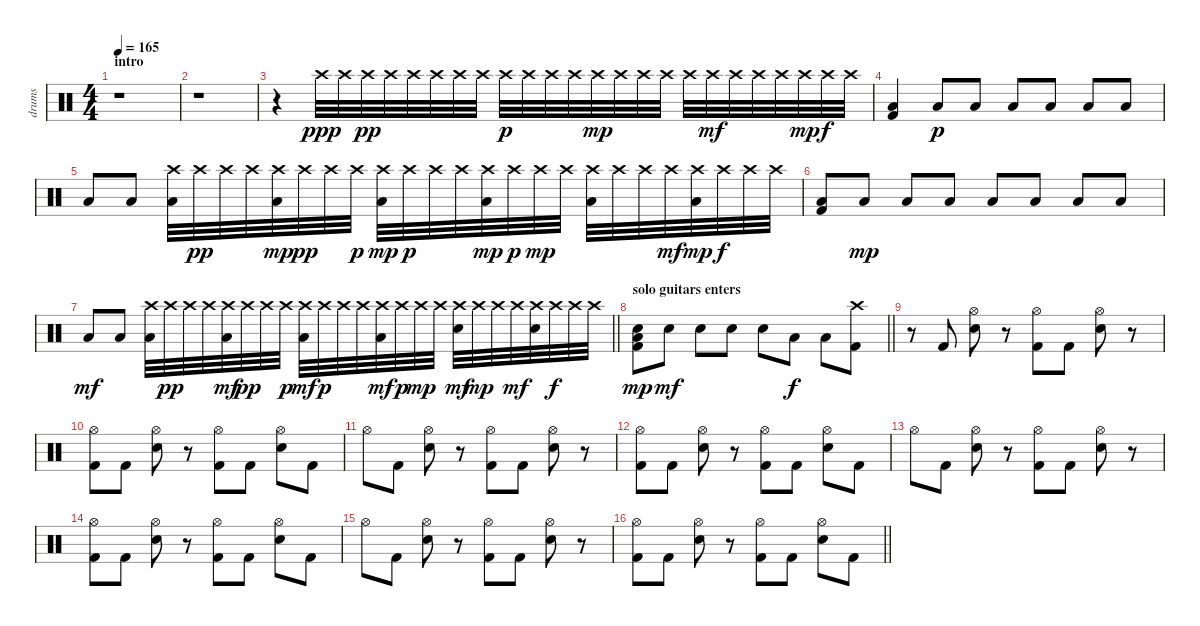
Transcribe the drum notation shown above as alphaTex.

\track ("drums" "drums") {instrument percussion}
\staff {score}
\articulation defaults
\ts (4 4)
\section ("" "intro")
\tempo 165
\clef neutral
\ks c
r.1{dy ppp} |
r.1 |
r.4 "Crash high (hit)".32 "Crash high (hit)".32 "Crash high (hit)".32{dy pp} "Crash high (hit)".32 "Crash high (hit)".32 "Crash high (hit)".32 "Crash high (hit)".32 "Crash high (hit)".32 "Crash high (hit)".32{dy p} "Crash high (hit)".32 "Crash high (hit)".32 "Crash high (hit)".32 "Crash high (hit)".32{dy mp} "Crash high (hit)".32 "Crash high (hit)".32 "Crash high (hit)".32 "Crash high (hit)".32 "Crash high (hit)".32{dy mf} "Crash high (hit)".32 "Crash high (hit)".32 "Crash high (hit)".32 "Crash high (hit)".32{dy mp} "Crash high (hit)".32{dy f} "Crash high (hit)".32 |
("Low Floor Tom (hit)" "Kick (hit) 2").4 "Low Floor Tom (hit)".8{dy p} "Low Floor Tom (hit)".8 "Low Floor Tom (hit)".8 "Low Floor Tom (hit)".8 "Low Floor Tom (hit)".8 "Low Floor Tom (hit)".8 |
"Low Floor Tom (hit)".8 "Low Floor Tom (hit)".8 ("Crash high (hit)" "Low Floor Tom (hit)").32 "Crash high (hit)".32{dy pp} "Crash high (hit)".32 "Crash high (hit)".32 ("Crash high (hit)" "Low Floor Tom (hit)").32{dy mp} "Crash high (hit)".32{dy pp} "Crash high (hit)".32 "Crash high (hit)".32{dy p} ("Crash high (hit)" "Low Floor Tom (hit)").32{dy mp} "Crash high (hit)".32{dy p} "Crash high (hit)".32 "Crash high (hit)".32 ("Crash high (hit)" "Low Floor Tom (hit)").32{dy mp} "Crash high (hit)".32{dy p} "Crash high (hit)".32{dy mp} "Crash high (hit)".32 ("Crash high (hit)" "Low Floor Tom (hit)").32 "Crash high (hit)".32 "Crash high (hit)".32 "Crash high (hit)".32{dy mf} ("Crash high (hit)" "Low Floor Tom (hit)").32{dy mp} "Crash high (hit)".32{dy f} "Crash high (hit)".32 "Crash high (hit)".32 |
("Low Floor Tom (hit)" "Kick (hit) 2").8 "Low Floor Tom (hit)".8{dy mp} "Low Floor Tom (hit)".8 "Low Floor Tom (hit)".8 "Low Floor Tom (hit)".8 "Low Floor Tom (hit)".8 "Low Floor Tom (hit)".8 "Low Floor Tom (hit)".8 |
\barLineRight lightlight "Low Floor Tom (hit)".8{dy mf} "Low Floor Tom (hit)".8
("Crash high (hit)" "Low Floor Tom (hit)").32 "Crash high (hit)".32{dy pp} "Crash high (hit)".32 "Crash high (hit)".32 ("Crash high (hit)" "Low Floor Tom (hit)").32{dy mf} "Crash high (hit)".32{dy pp} "Crash high (hit)".32 "Crash high (hit)".32{dy p} ("Crash high (hit)" "Low Floor Tom (hit)").32{dy mf} "Crash high (hit)".32{dy p} "Crash high (hit)".32 "Crash high (hit)".32 ("Crash high (hit)" "Low Floor Tom (hit)").32{dy mf} "Crash high (hit)".32{dy p} "Crash high (hit)".32{dy mp} "Crash high (hit)".32 ("Crash high (hit)" "Snare (hit) 2").32{dy mf} "Crash high (hit)".32{dy mp} "Crash high (hit)".32 "Crash high (hit)".32{dy mf} ("Crash high (hit)" "Snare (hit) 2").32 "Crash high (hit)".32{dy f} "Crash high (hit)".32 "Crash high (hit)".32 |
\section ("" "solo guitars enters")
\barLineRight lightlight
("Low Floor Tom (hit)" "Snare (hit) 2" "Kick (hit) 2").8{dy mp} "Snare (hit) 2".8{dy mf} "Snare (hit) 2".8 "Snare (hit) 2".8 "Snare (hit) 2".8 "Low Floor Tom (hit)".8{dy f} "Low Floor Tom (hit)".8 ("Crash high (hit)" "Kick (hit) 2").8 |
r.8 "Kick (hit) 2".8 ("Hi-Hat (open)" "Snare (hit) 2").8 r.8 ("Hi-Hat (open)" "Kick (hit) 2").8 "Kick (hit) 2".8 ("Hi-Hat (open)" "Snare (hit) 2").8 r.8 |
("Hi-Hat (open)" "Kick (hit) 2").8 "Kick (hit) 2".8 ("Hi-Hat (open)" "Snare (hit) 2").8 r.8 ("Hi-Hat (open)" "Kick (hit) 2").8 "Kick (hit) 2".8 ("Hi-Hat (open)" "Snare (hit) 2").8 "Kick (hit) 2".8 |
"Hi-Hat (open)".8 "Kick (hit) 2".8 ("Hi-Hat (open)" "Snare (hit) 2").8 r.8 ("Hi-Hat (open)" "Kick (hit) 2").8 "Kick (hit) 2".8 ("Hi-Hat (open)" "Snare (hit) 2").8 r.8 |
("Hi-Hat (open)" "Kick (hit) 2").8 "Kick (hit) 2".8 ("Hi-Hat (open)" "Snare (hit) 2").8 r.8 ("Hi-Hat (open)" "Kick (hit) 2").8 "Kick (hit) 2".8 ("Hi-Hat (open)" "Snare (hit) 2").8 "Kick (hit) 2".8 |
"Hi-Hat (open)".8 "Kick (hit) 2".8 ("Hi-Hat (open)" "Snare (hit) 2").8 r.8 ("Hi-Hat (open)" "Kick (hit) 2").8 "Kick (hit) 2".8 ("Hi-Hat (open)" "Snare (hit) 2").8 r.8 |
("Hi-Hat (open)" "Kick (hit) 2").8 "Kick (hit) 2".8 ("Hi-Hat (open)" "Snare (hit) 2").8 r.8 ("Hi-Hat (open)" "Kick (hit) 2").8 "Kick (hit) 2".8 ("Hi-Hat (open)" "Snare (hit) 2").8 "Kick (hit) 2".8 |
"Hi-Hat (open)".8 "Kick (hit) 2".8 ("Hi-Hat (open)" "Snare (hit) 2").8 r.8 ("Hi-Hat (open)" "Kick (hit) 2").8 "Kick (hit) 2".8 ("Hi-Hat (open)" "Snare (hit) 2").8 r.8 |
\barLineRight lightlight
("Hi-Hat (open)" "Kick (hit) 2").8 "Kick (hit) 2".8 ("Hi-Hat (open)" "Snare (hit) 2").8 r.8 ("Hi-Hat (open)" "Kick (hit) 2").8 "Kick (hit) 2".8 ("Hi-Hat (open)" "Snare (hit) 2").8 "Kick (hit) 2".8
